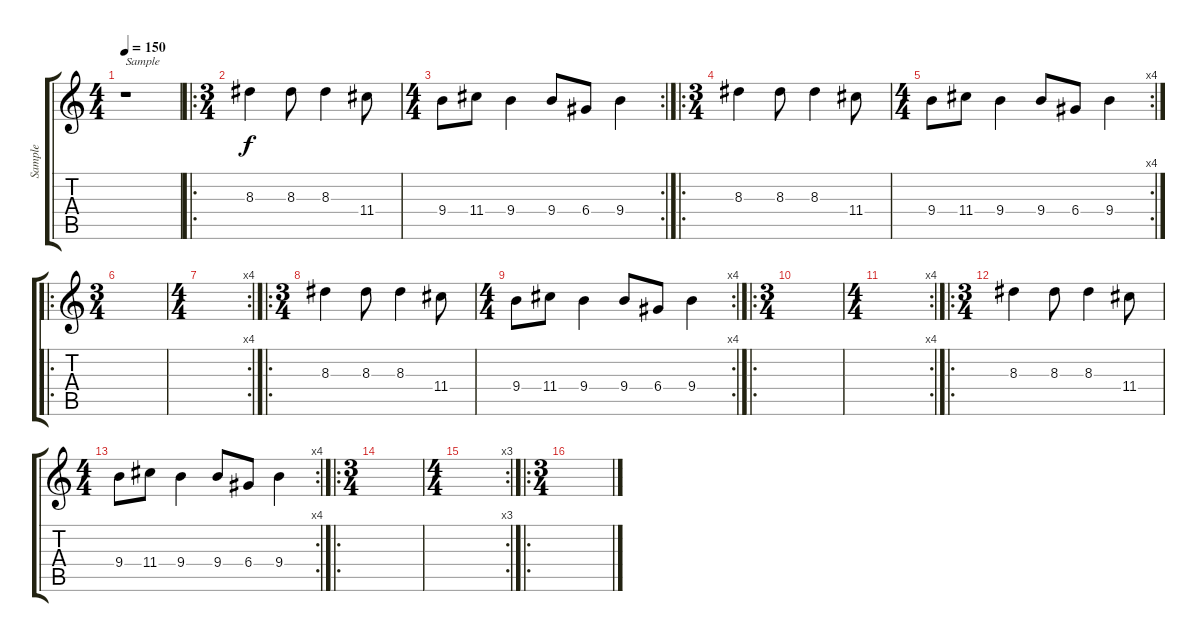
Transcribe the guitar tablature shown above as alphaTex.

\track ("Sample" "Sample") {instrument acousticguitarsteel}
\staff {score tabs}
\tuning (E4 B3 G3 D3 A2 E2) {hide}
\ts (4 4)
\tempo 150
\clef g2
\ks c
r.1{txt "Sample" dy f instrument acousticguitarsteel} |
\ro
\ts (3 4)
8.3.4 8.3.8 8.3.4 11.4.8 |
\rc 2
\ts (4 4)
9.4.8 11.4.8 9.4.4 9.4.8 6.4.8 9.4.4 |
\ro
\ts (3 4)
8.3.4 8.3.8 8.3.4 11.4.8 |
\rc 4
\ts (4 4)
9.4.8 11.4.8 9.4.4 9.4.8 6.4.8 9.4.4 |
\ro
\ts (3 4)
|
\rc 4
\ts (4 4)
|
\ro
\ts (3 4)
8.3.4 8.3.8 8.3.4 11.4.8 |
\rc 4
\ts (4 4)
9.4.8 11.4.8 9.4.4 9.4.8 6.4.8 9.4.4 |
\ro
\ts (3 4)
|
\rc 4
\ts (4 4)
|
\ro
\ts (3 4)
8.3.4 8.3.8 8.3.4 11.4.8 |
\rc 4
\ts (4 4)
9.4.8 11.4.8 9.4.4 9.4.8 6.4.8 9.4.4 |
\ro
\ts (3 4)
|
\rc 3
\ts (4 4)
|
\ro
\ts (3 4)
